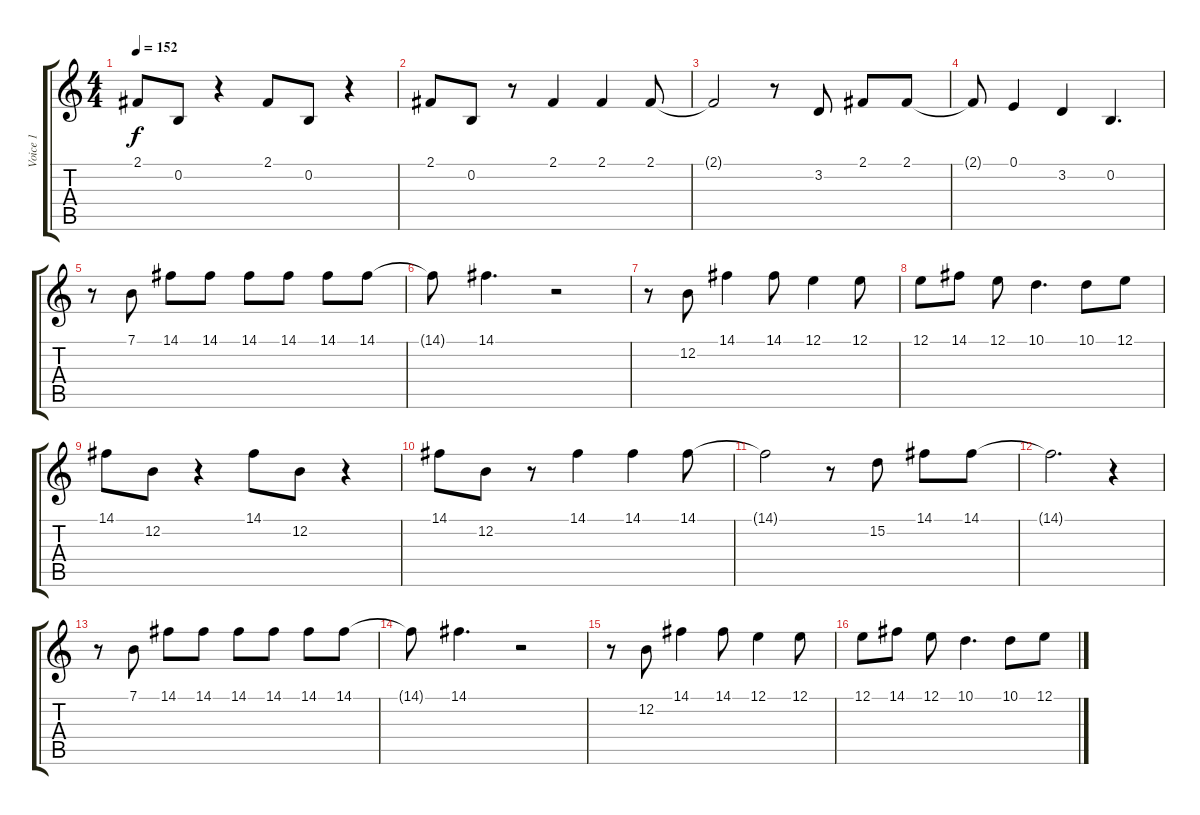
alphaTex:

\track ("Voice 1" "Voice 1") {instrument tenorsax}
\staff {score tabs}
\tuning (E4 B3 G3 D3 A2 E2) {hide}
\ts (4 4)
\tempo 152
\clef g2
\ks c
2.1.8{dy f} 0.2.8 r.4 2.1.8 0.2.8 r.4 |
2.1.8 0.2.8 r.8 2.1.4 2.1.4 2.1.8 |
2.1{t}.2 r.8 3.2.8 2.1.8 2.1.8 |
2.1{t}.8 0.1.4 3.2.4 0.2.4{d} |
r.8 7.1.8 14.1.8 14.1.8 14.1.8 14.1.8 14.1.8 14.1.8 |
14.1{t}.8 14.1.4{d} r.2 |
r.8 12.2.8 14.1.4 14.1.8 12.1.4 12.1.8 |
12.1.8 14.1.8 12.1.8 10.1.4{d} 10.1.8 12.1.8 |
14.1.8 12.2.8 r.4 14.1.8 12.2.8 r.4 |
14.1.8 12.2.8 r.8 14.1.4 14.1.4 14.1.8 |
14.1{t}.2 r.8 15.2.8 14.1.8 14.1.8 |
14.1{t}.2{d} r.4 |
r.8 7.1.8 14.1.8 14.1.8 14.1.8 14.1.8 14.1.8 14.1.8 |
14.1{t}.8 14.1.4{d} r.2 |
r.8 12.2.8 14.1.4 14.1.8 12.1.4 12.1.8 |
12.1.8 14.1.8 12.1.8 10.1.4{d} 10.1.8 12.1.8
